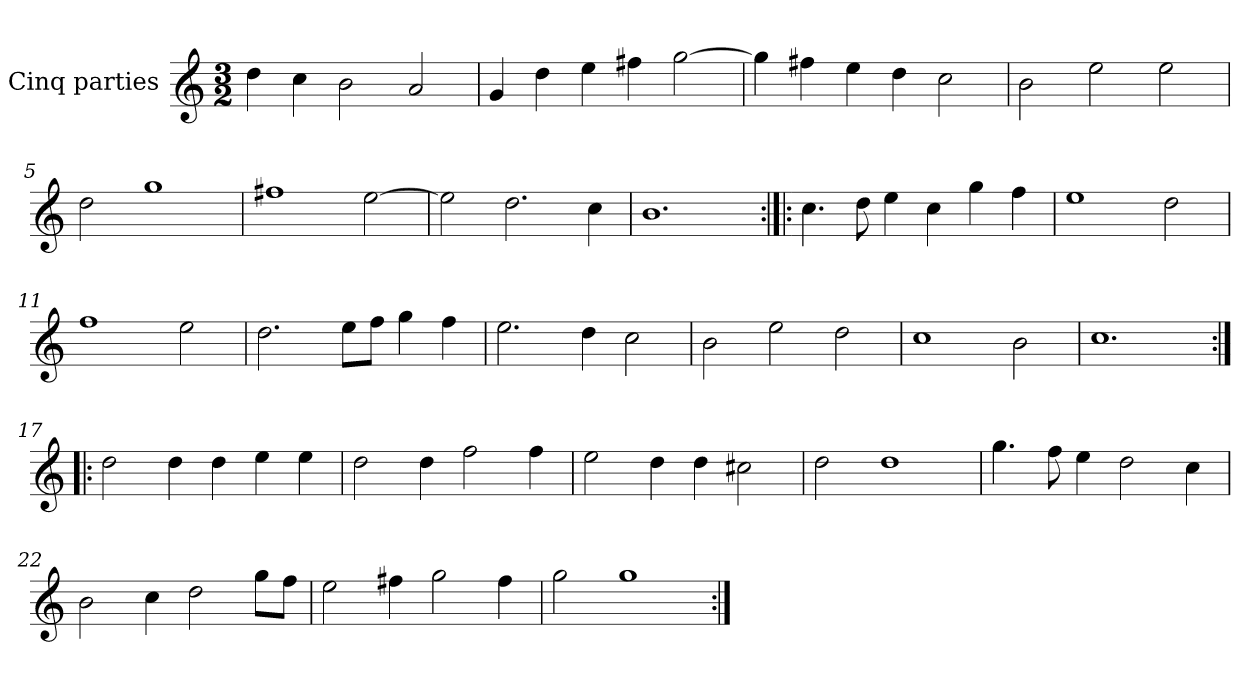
**kern
*part1
*staff1
*I"Cinq parties
*clefG2
*k[]
*M3/2
*MM180
=1
4dd\
4cc\
2b\
2a/
=2
4g/
4dd\
4ee\
4ff#X\
[2gg\
=3
4gg\]
4ff#X\
4ee\
4dd\
2cc\
=4
2b\
2ee\
2ee\
=5
2dd\
1gg
=6
1ff#X
[2ee\
=7
2ee\]
2.dd\
4cc\
=8
1.b
=9:|!|:
4.cc\
8dd\
4ee\
4cc\
4gg\
4ff\
=10
1ee
2dd\
=11
1ff
2ee\
=12
2.dd\
8ee\L
8ff\J
4gg\
4ff\
=13
2.ee\
4dd\
2cc\
=14
2b\
2ee\
2dd\
=15
1cc
2b\
=16
1.cc
=17:|!|:
2dd\
4dd\
4dd\
4ee\
4ee\
=18
2dd\
4dd\
2ff\
4ff\
=19
2ee\
4dd\
4dd\
2cc#X\
=20
2dd\
1dd
=21
4.gg\
8ff\
4ee\
2dd\
4cc\
=22
2b\
4cc\
2dd\
8gg\L
8ff\J
=23
2ee\
4ff#X\
2gg\
4ff#\
=24
2gg\
1gg
=:|!
*-
